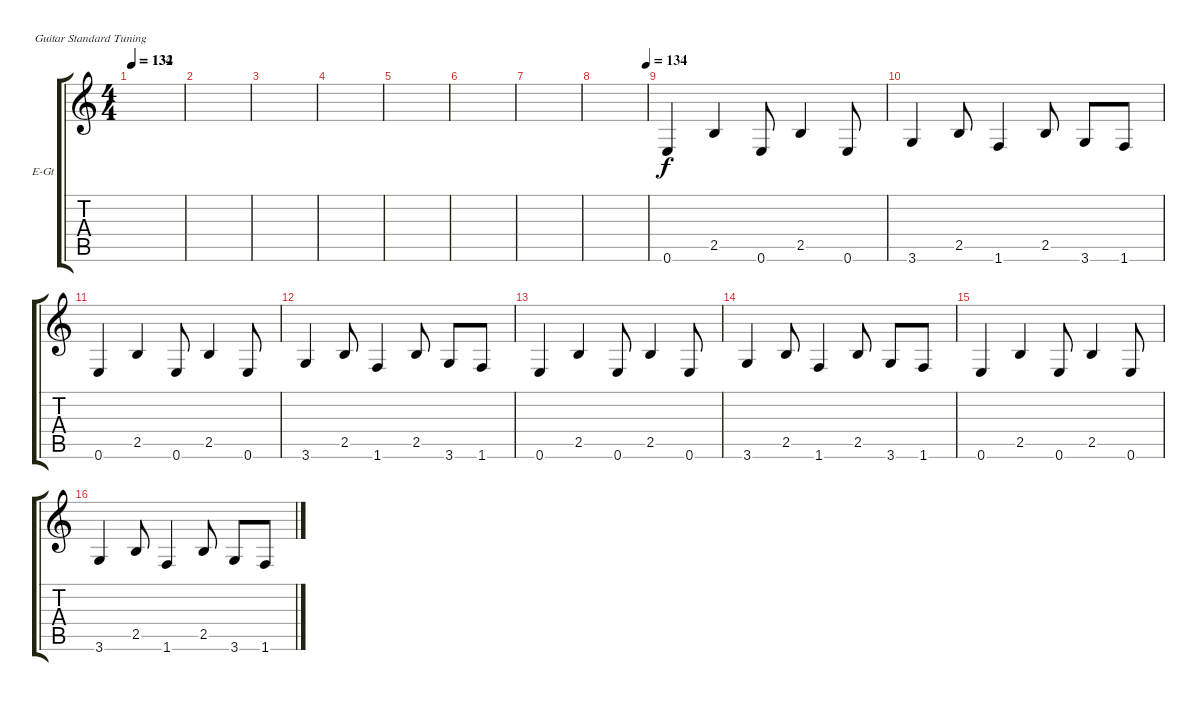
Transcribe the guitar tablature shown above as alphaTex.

\defaultSystemsLayout 4
\bracketExtendMode groupsimilarinstruments
\firstSystemTrackNameOrientation horizontal
\otherSystemsTrackNameOrientation horizontal
\track ("Electric Guitar" "E-Gt") {instrument electricguitarclean}
\staff {score tabs}
\tuning (E4 B3 G3 D3 A2 E2)
\ts (4 4)
\tempo 134
\tempo (132 0.00625)
\clef g2
\ks c
|
|
|
|
|
|
|
\tempo (134 1)
|
0.6.4 2.5.4 0.6.8 2.5.4 0.6.8 |
3.6.4 2.5.8 1.6.4 2.5.8 3.6.8 1.6.8 |
0.6.4 2.5.4 0.6.8 2.5.4 0.6.8 |
3.6.4 2.5.8 1.6.4 2.5.8 3.6.8 1.6.8 |
0.6.4 2.5.4 0.6.8 2.5.4 0.6.8 |
3.6.4 2.5.8 1.6.4 2.5.8 3.6.8 1.6.8 |
0.6.4 2.5.4 0.6.8 2.5.4 0.6.8 |
3.6.4 2.5.8 1.6.4 2.5.8 3.6.8 1.6.8
